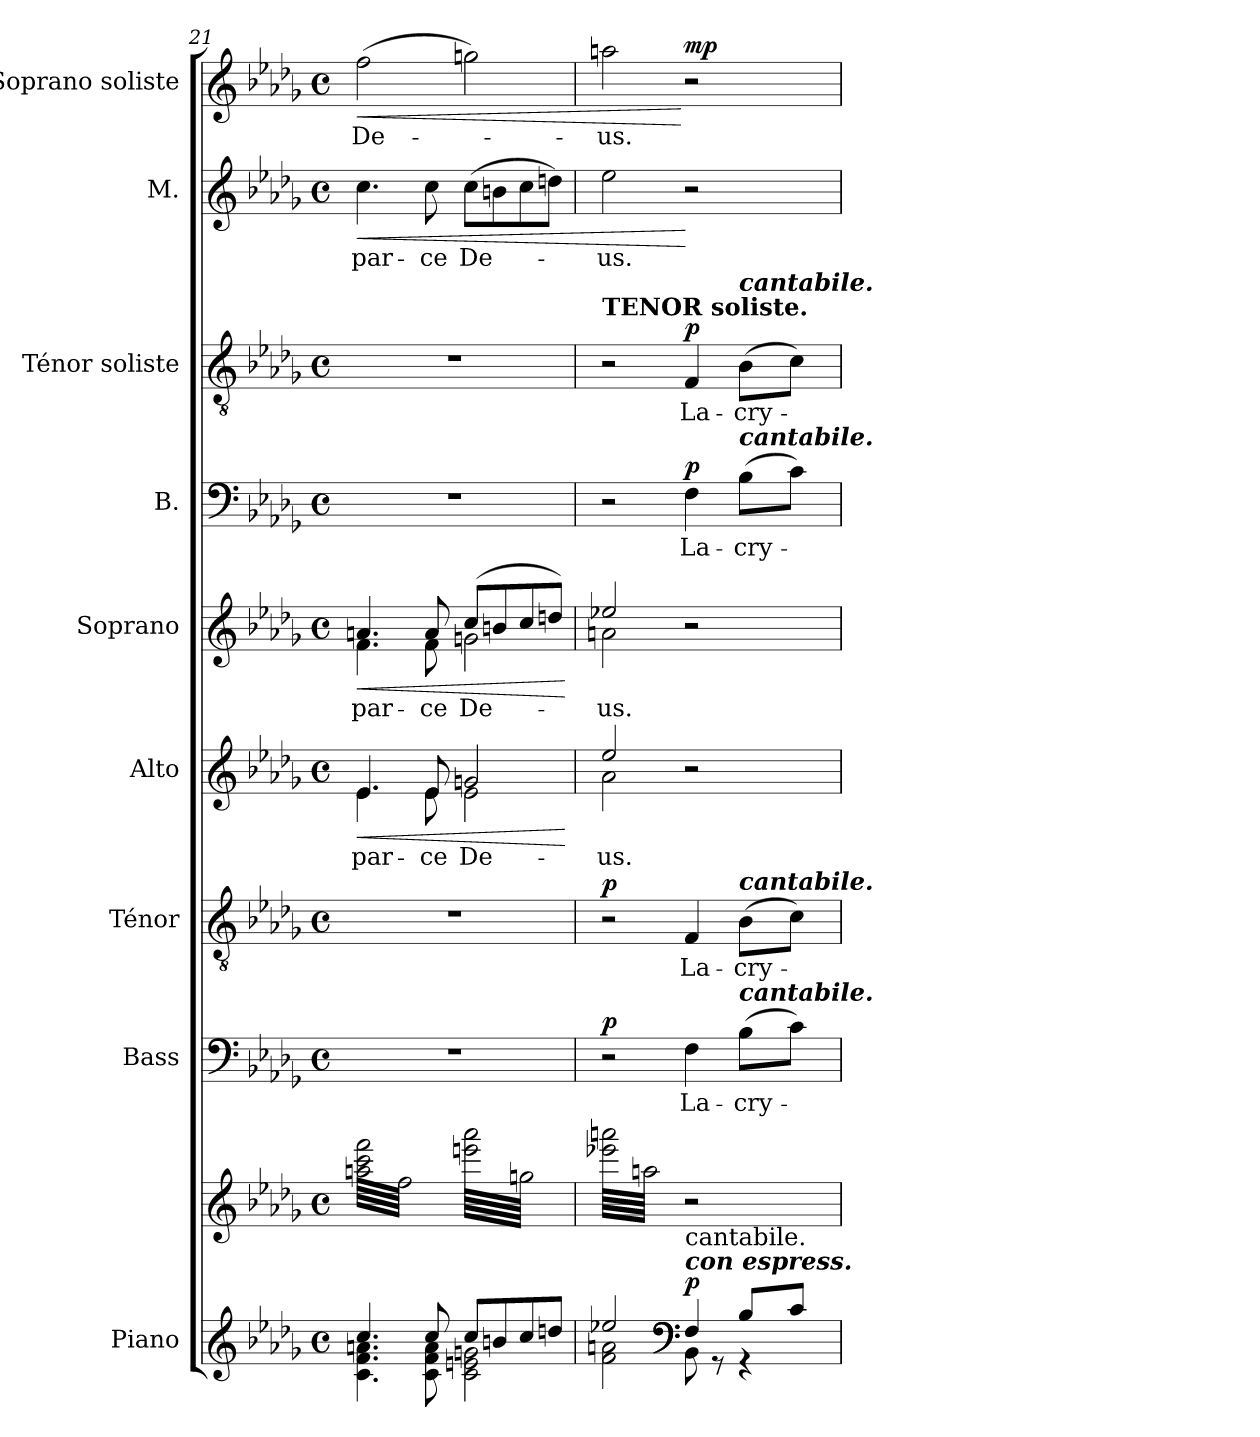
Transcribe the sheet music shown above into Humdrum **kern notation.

**kern	**kern	**dynam	**kern	**text	**dynam	**kern	**text	**dynam	**kern	**text	**dynam	**kern	**text	**dynam	**kern	**text	**dynam	**kern	**text	**dynam	**kern	**text	**dynam	**kern	**text	**dynam
*part9	*part9	*part9	*part8	*part8	*part8	*part7	*part7	*part7	*part6	*part6	*part6	*part5	*part5	*part5	*part4	*part4	*part4	*part3	*part3	*part3	*part2	*part2	*part2	*part1	*part1	*part1
*staff10	*staff9	*staff9/10	*staff8	*staff8	*staff8	*staff7	*staff7	*staff7	*staff6	*staff6	*staff6	*staff5	*staff5	*staff5	*staff4	*staff4	*staff4	*staff3	*staff3	*staff3	*staff2	*staff2	*staff2	*staff1	*staff1	*staff1
*I"Piano	*	*	*I"Bass	*	*	*I"Ténor	*	*	*I"Alto	*	*	*I"Soprano	*	*	*I"B.	*	*	*I"Ténor soliste	*	*	*I"M.	*	*	*I"Soprano soliste	*	*
*I'Pno	*	*	*I'B.	*	*	*I'T.	*	*	*I'A.	*	*	*I'S.	*	*	*I'B	*	*	*I'T.	*	*	*I'M.	*	*	*I'S.	*	*
!!LO:PB:g=z
*clefG2	*clefG2	*	*clefF4	*	*	*clefGv2	*	*	*clefG2	*	*	*clefG2	*	*	*clefF4	*	*	*clefGv2	*	*	*clefG2	*	*	*clefG2	*	*
*	*	*	*	*	*	*	*	*	*ITrd2c3	*	*	*	*	*	*	*	*	*	*	*	*	*	*	*	*	*
*k[b-e-a-d-g-]	*k[b-e-a-d-g-]	*	*k[b-e-a-d-g-]	*	*	*k[b-e-a-d-g-]	*	*	*k[b-e-]	*	*	*k[b-e-a-d-g-]	*	*	*k[b-e-a-d-g-]	*	*	*k[b-e-a-d-g-]	*	*	*k[b-e-a-d-g-]	*	*	*k[b-e-a-d-g-]	*	*
*M4/4	*M4/4	*	*M4/4	*	*	*M4/4	*	*	*M4/4	*	*	*M4/4	*	*	*M4/4	*	*	*M4/4	*	*	*M4/4	*	*	*M4/4	*	*
*met(c)	*met(c)	*	*met(c)	*	*	*met(c)	*	*	*met(c)	*	*	*met(c)	*	*	*met(c)	*	*	*met(c)	*	*	*met(c)	*	*	*met(c)	*	*
=21	=21	=21	=21	=21	=21	=21	=21	=21	=21	=21	=21	=21	=21	=21	=21	=21	=21	=21	=21	=21	=21	=21	=21	=21	=21	=21
*^	*	*	*	*	*	*	*	*	*	*	*	*	*	*	*	*	*	*	*	*	*	*	*	*	*	*
!	!	!	!	!	!	!	!	!	!	!	!	!LO:HP:b	!	!	!LO:HP:b	!	!	!	!	!	!	!	!	!LO:HP:b	!	!	!LO:HP:b
*	*	*	*	*	*	*	*	*	*	*^	*	*	*^	*	*	*	*	*	*	*	*	*	*	*	*	*	*
*	*	*tremolo	*	*	*	*	*	*	*	*	*	*	*	*	*	*	*	*	*	*	*	*	*	*	*	*	*	*	*
4.cc/	4.c\ 4.f\ 4.an\	64aan\ 64ccc\ 64fff\LLLL	.	1r	.	.	1r	.	.	4.ci/	4.ci\	par-	<	4.an/	4.f\	par-	<	1r	.	.	1r	.	.	4.cc\	par-	<	(2ff\	De-	<
.	.	64ff\	.	.	.	.	.	.	.	.	.	.	.	.	.	.	.	.	.	.	.	.	.	.	.	.	.	.	.
.	.	64aan\ 64ccc\ 64fff\	.	.	.	.	.	.	.	.	.	.	.	.	.	.	.	.	.	.	.	.	.	.	.	.	.	.	.
.	.	64ff\	.	.	.	.	.	.	.	.	.	.	.	.	.	.	.	.	.	.	.	.	.	.	.	.	.	.	.
.	.	64aan\ 64ccc\ 64fff\	.	.	.	.	.	.	.	.	.	.	.	.	.	.	.	.	.	.	.	.	.	.	.	.	.	.	.
.	.	64ff\	.	.	.	.	.	.	.	.	.	.	.	.	.	.	.	.	.	.	.	.	.	.	.	.	.	.	.
.	.	64aan\ 64ccc\ 64fff\	.	.	.	.	.	.	.	.	.	.	.	.	.	.	.	.	.	.	.	.	.	.	.	.	.	.	.
.	.	64ff\	.	.	.	.	.	.	.	.	.	.	.	.	.	.	.	.	.	.	.	.	.	.	.	.	.	.	.
.	.	64aan\ 64ccc\ 64fff\	.	.	.	.	.	.	.	.	.	.	.	.	.	.	.	.	.	.	.	.	.	.	.	.	.	.	.
.	.	64ff\	.	.	.	.	.	.	.	.	.	.	.	.	.	.	.	.	.	.	.	.	.	.	.	.	.	.	.
.	.	64aan\ 64ccc\ 64fff\	.	.	.	.	.	.	.	.	.	.	.	.	.	.	.	.	.	.	.	.	.	.	.	.	.	.	.
.	.	64ff\	.	.	.	.	.	.	.	.	.	.	.	.	.	.	.	.	.	.	.	.	.	.	.	.	.	.	.
.	.	64aan\ 64ccc\ 64fff\	.	.	.	.	.	.	.	.	.	.	.	.	.	.	.	.	.	.	.	.	.	.	.	.	.	.	.
.	.	64ff\	.	.	.	.	.	.	.	.	.	.	.	.	.	.	.	.	.	.	.	.	.	.	.	.	.	.	.
.	.	64aan\ 64ccc\ 64fff\	.	.	.	.	.	.	.	.	.	.	.	.	.	.	.	.	.	.	.	.	.	.	.	.	.	.	.
.	.	64ff\	.	.	.	.	.	.	.	.	.	.	.	.	.	.	.	.	.	.	.	.	.	.	.	.	.	.	.
.	.	64aan\ 64ccc\ 64fff\	.	.	.	.	.	.	.	.	.	.	.	.	.	.	.	.	.	.	.	.	.	.	.	.	.	.	.
.	.	64ff\	.	.	.	.	.	.	.	.	.	.	.	.	.	.	.	.	.	.	.	.	.	.	.	.	.	.	.
.	.	64aan\ 64ccc\ 64fff\	.	.	.	.	.	.	.	.	.	.	.	.	.	.	.	.	.	.	.	.	.	.	.	.	.	.	.
.	.	64ff\	.	.	.	.	.	.	.	.	.	.	.	.	.	.	.	.	.	.	.	.	.	.	.	.	.	.	.
.	.	64aan\ 64ccc\ 64fff\	.	.	.	.	.	.	.	.	.	.	.	.	.	.	.	.	.	.	.	.	.	.	.	.	.	.	.
.	.	64ff\	.	.	.	.	.	.	.	.	.	.	.	.	.	.	.	.	.	.	.	.	.	.	.	.	.	.	.
.	.	64aan\ 64ccc\ 64fff\	.	.	.	.	.	.	.	.	.	.	.	.	.	.	.	.	.	.	.	.	.	.	.	.	.	.	.
.	.	64ff\	.	.	.	.	.	.	.	.	.	.	.	.	.	.	.	.	.	.	.	.	.	.	.	.	.	.	.
8cc/	8c\ 8f\ 8a\	64aan\ 64ccc\ 64fff\	.	.	.	.	.	.	.	8ci/	8ci\	-ce	.	8a/	8f\	-ce	.	.	.	.	.	.	.	8cc\	-ce	.	.	.	.
.	.	64ff\	.	.	.	.	.	.	.	.	.	.	.	.	.	.	.	.	.	.	.	.	.	.	.	.	.	.	.
.	.	64aan\ 64ccc\ 64fff\	.	.	.	.	.	.	.	.	.	.	.	.	.	.	.	.	.	.	.	.	.	.	.	.	.	.	.
.	.	64ff\	.	.	.	.	.	.	.	.	.	.	.	.	.	.	.	.	.	.	.	.	.	.	.	.	.	.	.
.	.	64aan\ 64ccc\ 64fff\	.	.	.	.	.	.	.	.	.	.	.	.	.	.	.	.	.	.	.	.	.	.	.	.	.	.	.
.	.	64ff\	.	.	.	.	.	.	.	.	.	.	.	.	.	.	.	.	.	.	.	.	.	.	.	.	.	.	.
.	.	64aan\ 64ccc\ 64fff\	.	.	.	.	.	.	.	.	.	.	.	.	.	.	.	.	.	.	.	.	.	.	.	.	.	.	.
.	.	64ff\JJJJ	.	.	.	.	.	.	.	.	.	.	.	.	.	.	.	.	.	.	.	.	.	.	.	.	.	.	.
8cc/L	2c\ 2en\ 2gn\	64eeen\ 64aaa-\LLLL	.	.	.	.	.	.	.	2eni/	2ci\	De-	.	(8cc/L	2gn\	De-	.	.	.	.	.	.	.	(8cc\L	De-	.	2ggn\)	.	.
.	.	64ggn\	.	.	.	.	.	.	.	.	.	.	.	.	.	.	.	.	.	.	.	.	.	.	.	.	.	.	.
.	.	64eeen\ 64aaa-\	.	.	.	.	.	.	.	.	.	.	.	.	.	.	.	.	.	.	.	.	.	.	.	.	.	.	.
.	.	64ggn\	.	.	.	.	.	.	.	.	.	.	.	.	.	.	.	.	.	.	.	.	.	.	.	.	.	.	.
.	.	64eeen\ 64aaa-\	.	.	.	.	.	.	.	.	.	.	.	.	.	.	.	.	.	.	.	.	.	.	.	.	.	.	.
.	.	64ggn\	.	.	.	.	.	.	.	.	.	.	.	.	.	.	.	.	.	.	.	.	.	.	.	.	.	.	.
.	.	64eeen\ 64aaa-\	.	.	.	.	.	.	.	.	.	.	.	.	.	.	.	.	.	.	.	.	.	.	.	.	.	.	.
.	.	64ggn\	.	.	.	.	.	.	.	.	.	.	.	.	.	.	.	.	.	.	.	.	.	.	.	.	.	.	.
8bn/	.	64eeen\ 64aaa-\	.	.	.	.	.	.	.	.	.	.	.	8bn/	.	.	.	.	.	.	.	.	.	8bn\	.	.	.	.	.
.	.	64ggn\	.	.	.	.	.	.	.	.	.	.	.	.	.	.	.	.	.	.	.	.	.	.	.	.	.	.	.
.	.	64eeen\ 64aaa-\	.	.	.	.	.	.	.	.	.	.	.	.	.	.	.	.	.	.	.	.	.	.	.	.	.	.	.
.	.	64ggn\	.	.	.	.	.	.	.	.	.	.	.	.	.	.	.	.	.	.	.	.	.	.	.	.	.	.	.
.	.	64eeen\ 64aaa-\	.	.	.	.	.	.	.	.	.	.	.	.	.	.	.	.	.	.	.	.	.	.	.	.	.	.	.
.	.	64ggn\	.	.	.	.	.	.	.	.	.	.	.	.	.	.	.	.	.	.	.	.	.	.	.	.	.	.	.
.	.	64eeen\ 64aaa-\	.	.	.	.	.	.	.	.	.	.	.	.	.	.	.	.	.	.	.	.	.	.	.	.	.	.	.
.	.	64ggn\	.	.	.	.	.	.	.	.	.	.	.	.	.	.	.	.	.	.	.	.	.	.	.	.	.	.	.
8cc/	.	64eeen\ 64aaa-\	.	.	.	.	.	.	.	.	.	.	.	8cc/	.	.	.	.	.	.	.	.	.	8cc\	.	.	.	.	.
.	.	64ggn\	.	.	.	.	.	.	.	.	.	.	.	.	.	.	.	.	.	.	.	.	.	.	.	.	.	.	.
.	.	64eeen\ 64aaa-\	.	.	.	.	.	.	.	.	.	.	.	.	.	.	.	.	.	.	.	.	.	.	.	.	.	.	.
.	.	64ggn\	.	.	.	.	.	.	.	.	.	.	.	.	.	.	.	.	.	.	.	.	.	.	.	.	.	.	.
.	.	64eeen\ 64aaa-\	.	.	.	.	.	.	.	.	.	.	.	.	.	.	.	.	.	.	.	.	.	.	.	.	.	.	.
.	.	64ggn\	.	.	.	.	.	.	.	.	.	.	.	.	.	.	.	.	.	.	.	.	.	.	.	.	.	.	.
.	.	64eeen\ 64aaa-\	.	.	.	.	.	.	.	.	.	.	.	.	.	.	.	.	.	.	.	.	.	.	.	.	.	.	.
.	.	64ggn\	.	.	.	.	.	.	.	.	.	.	.	.	.	.	.	.	.	.	.	.	.	.	.	.	.	.	.
8ddn/J	.	64eeen\ 64aaa-\	.	.	.	.	.	.	.	.	.	.	.	8ddn/J)	.	.	.	.	.	.	.	.	.	8ddn\J)	.	.	.	.	.
.	.	64ggn\	.	.	.	.	.	.	.	.	.	.	.	.	.	.	.	.	.	.	.	.	.	.	.	.	.	.	.
.	.	64eeen\ 64aaa-\	.	.	.	.	.	.	.	.	.	.	.	.	.	.	.	.	.	.	.	.	.	.	.	.	.	.	.
.	.	64ggn\	.	.	.	.	.	.	.	.	.	.	.	.	.	.	.	.	.	.	.	.	.	.	.	.	.	.	.
.	.	64eeen\ 64aaa-\	.	.	.	.	.	.	.	.	.	.	.	.	.	.	.	.	.	.	.	.	.	.	.	.	.	.	.
.	.	64ggn\	.	.	.	.	.	.	.	.	.	.	.	.	.	.	.	.	.	.	.	.	.	.	.	.	.	.	.
.	.	64eeen\ 64aaa-\	.	.	.	.	.	.	.	.	.	.	.	.	.	.	.	.	.	.	.	.	.	.	.	.	.	.	.
.	.	64ggn\JJJJ	.	.	.	.	.	.	.	.	.	.	.	.	.	.	.	.	.	.	.	.	.	.	.	.	.	.	.
*	*	*	*	*	*	*	*	*	*	*v	*v	*	*	*	*	*	*	*	*	*	*	*	*	*	*	*	*	*	*
*v	*v	*	*	*	*	*	*	*	*	*	*	*	*v	*v	*	*	*	*	*	*	*	*	*	*	*	*	*	*
.	.	.	.	.	.	.	.	.	.	.	[	.	.	[	.	.	.	.	.	.	.	.	.	.	.	.
=22	=22	=22	=22	=22	=22	=22	=22	=22	=22	=22	=22	=22	=22	=22	=22	=22	=22	=22	=22	=22	=22	=22	=22	=22	=22	=22
*^	*	*	*	*	*	*	*	*	*^	*	*	*^	*	*	*	*	*	*	*	*	*	*	*	*	*	*
!	!	!	!	!	!	!	!	!	!	!	!	!	!	!	!	!	!	!	!	!	!LO:TX:a:B:t=TENOR soliste.	!	!	!	!	!	!	!	!
!	!	!	!	!	!	!LO:DY:a	!	!	!LO:DY:a	!	!	!	!	!	!	!	!	!	!	!	!	!	!	!	!	!	!	!	!
2ee-X/	2f\ 2an\	64eee-X\ 64aaan\LLLL	.	2r	.	p	2r	.	p	2cci/	2fi\	-us.	.	2ee-X/	2an\	-us.	.	2r	.	.	2r	.	.	2ee-\	-us.-	.	2aan\	-us.	.
.	.	64aan\	.	.	.	.	.	.	.	.	.	.	.	.	.	.	.	.	.	.	.	.	.	.	.	.	.	.	.
.	.	64eee-X\ 64aaan\	.	.	.	.	.	.	.	.	.	.	.	.	.	.	.	.	.	.	.	.	.	.	.	.	.	.	.
.	.	64aan\	.	.	.	.	.	.	.	.	.	.	.	.	.	.	.	.	.	.	.	.	.	.	.	.	.	.	.
.	.	64eee-X\ 64aaan\	.	.	.	.	.	.	.	.	.	.	.	.	.	.	.	.	.	.	.	.	.	.	.	.	.	.	.
.	.	64aan\	.	.	.	.	.	.	.	.	.	.	.	.	.	.	.	.	.	.	.	.	.	.	.	.	.	.	.
.	.	64eee-X\ 64aaan\	.	.	.	.	.	.	.	.	.	.	.	.	.	.	.	.	.	.	.	.	.	.	.	.	.	.	.
.	.	64aan\	.	.	.	.	.	.	.	.	.	.	.	.	.	.	.	.	.	.	.	.	.	.	.	.	.	.	.
.	.	64eee-X\ 64aaan\	.	.	.	.	.	.	.	.	.	.	.	.	.	.	.	.	.	.	.	.	.	.	.	.	.	.	.
.	.	64aan\	.	.	.	.	.	.	.	.	.	.	.	.	.	.	.	.	.	.	.	.	.	.	.	.	.	.	.
.	.	64eee-X\ 64aaan\	.	.	.	.	.	.	.	.	.	.	.	.	.	.	.	.	.	.	.	.	.	.	.	.	.	.	.
.	.	64aan\	.	.	.	.	.	.	.	.	.	.	.	.	.	.	.	.	.	.	.	.	.	.	.	.	.	.	.
.	.	64eee-X\ 64aaan\	.	.	.	.	.	.	.	.	.	.	.	.	.	.	.	.	.	.	.	.	.	.	.	.	.	.	.
.	.	64aan\	.	.	.	.	.	.	.	.	.	.	.	.	.	.	.	.	.	.	.	.	.	.	.	.	.	.	.
.	.	64eee-X\ 64aaan\	.	.	.	.	.	.	.	.	.	.	.	.	.	.	.	.	.	.	.	.	.	.	.	.	.	.	.
.	.	64aan\	.	.	.	.	.	.	.	.	.	.	.	.	.	.	.	.	.	.	.	.	.	.	.	.	.	.	.
.	.	64eee-X\ 64aaan\	.	.	.	.	.	.	.	.	.	.	.	.	.	.	.	.	.	.	.	.	.	.	.	.	.	.	.
.	.	64aan\	.	.	.	.	.	.	.	.	.	.	.	.	.	.	.	.	.	.	.	.	.	.	.	.	.	.	.
.	.	64eee-X\ 64aaan\	.	.	.	.	.	.	.	.	.	.	.	.	.	.	.	.	.	.	.	.	.	.	.	.	.	.	.
.	.	64aan\	.	.	.	.	.	.	.	.	.	.	.	.	.	.	.	.	.	.	.	.	.	.	.	.	.	.	.
.	.	64eee-X\ 64aaan\	.	.	.	.	.	.	.	.	.	.	.	.	.	.	.	.	.	.	.	.	.	.	.	.	.	.	.
.	.	64aan\	.	.	.	.	.	.	.	.	.	.	.	.	.	.	.	.	.	.	.	.	.	.	.	.	.	.	.
.	.	64eee-X\ 64aaan\	.	.	.	.	.	.	.	.	.	.	.	.	.	.	.	.	.	.	.	.	.	.	.	.	.	.	.
.	.	64aan\	.	.	.	.	.	.	.	.	.	.	.	.	.	.	.	.	.	.	.	.	.	.	.	.	.	.	.
.	.	64eee-X\ 64aaan\	.	.	.	.	.	.	.	.	.	.	.	.	.	.	.	.	.	.	.	.	.	.	.	.	.	.	.
.	.	64aan\	.	.	.	.	.	.	.	.	.	.	.	.	.	.	.	.	.	.	.	.	.	.	.	.	.	.	.
.	.	64eee-X\ 64aaan\	.	.	.	.	.	.	.	.	.	.	.	.	.	.	.	.	.	.	.	.	.	.	.	.	.	.	.
.	.	64aan\	.	.	.	.	.	.	.	.	.	.	.	.	.	.	.	.	.	.	.	.	.	.	.	.	.	.	.
.	.	64eee-X\ 64aaan\	.	.	.	.	.	.	.	.	.	.	.	.	.	.	.	.	.	.	.	.	.	.	.	.	.	.	.
.	.	64aan\	.	.	.	.	.	.	.	.	.	.	.	.	.	.	.	.	.	.	.	.	.	.	.	.	.	.	.
.	.	64eee-X\ 64aaan\	.	.	.	.	.	.	.	.	.	.	.	.	.	.	.	.	.	.	.	.	.	.	.	.	.	.	.
.	.	64aan\JJJJ	.	.	.	.	.	.	.	.	.	.	.	.	.	.	.	.	.	.	.	.	.	.	.	.	.	.	.
*	*	*Xtremolo	*	*	*	*	*	*	*	*	*	*	*	*	*	*	*	*	*	*	*	*	*	*	*	*	*	*	*
*clefF4	*	*	*	*	*	*	*	*	*	*	*	*	*	*	*	*	*	*	*	*	*	*	*	*	*	*	*	*	*
!LO:TX:a:Bi:t=con espress.	!	!	!	!	!	!	!	!	!	!	!	!	!	!	!	!	!	!	!	!	!	!	!	!	!	!	!	!	!
!LO:TX:a:t=cantabile.	!	!	!	!	!	!	!	!	!	!	!	!	!	!	!	!	!	!	!	!	!	!	!	!	!	!	!	!	!
!	!	!	!LO:DY:a=2	!	!	!	!	!	!	!	!	!	!	!	!	!	!	!	!	!LO:DY:a	!	!	!LO:DY:a	!	!	!	!	!	!LO:DY:n=1:a
4F/	8BB-\	2r	p	4F\	La-	.	4F/	La-	.	2r	2ryy	.	.	2r	2ryy	.	.	4F\	La-	p	4F/	La-	p	2r	.	[	2r	.	[ mp
.	.	.	.	.	.	.	.	.	.	.	.	.	.	.	.	.	.	.	.	.	.	.	.	.	.	.	.	.	.
.	.	.	.	.	.	.	.	.	.	.	.	.	.	.	.	.	.	.	.	.	.	.	.	.	.	.	.	.	.
.	.	.	.	.	.	.	.	.	.	.	.	.	.	.	.	.	.	.	.	.	.	.	.	.	.	.	.	.	.
.	.	.	.	.	.	.	.	.	.	.	.	.	.	.	.	.	.	.	.	.	.	.	.	.	.	.	.	.	.
.	.	.	.	.	.	.	.	.	.	.	.	.	.	.	.	.	.	.	.	.	.	.	.	.	.	.	.	.	.
.	.	.	.	.	.	.	.	.	.	.	.	.	.	.	.	.	.	.	.	.	.	.	.	.	.	.	.	.	.
.	.	.	.	.	.	.	.	.	.	.	.	.	.	.	.	.	.	.	.	.	.	.	.	.	.	.	.	.	.
.	8r	.	.	.	.	.	.	.	.	.	.	.	.	.	.	.	.	.	.	.	.	.	.	.	.	.	.	.	.
.	.	.	.	.	.	.	.	.	.	.	.	.	.	.	.	.	.	.	.	.	.	.	.	.	.	.	.	.	.
.	.	.	.	.	.	.	.	.	.	.	.	.	.	.	.	.	.	.	.	.	.	.	.	.	.	.	.	.	.
.	.	.	.	.	.	.	.	.	.	.	.	.	.	.	.	.	.	.	.	.	.	.	.	.	.	.	.	.	.
.	.	.	.	.	.	.	.	.	.	.	.	.	.	.	.	.	.	.	.	.	.	.	.	.	.	.	.	.	.
.	.	.	.	.	.	.	.	.	.	.	.	.	.	.	.	.	.	.	.	.	.	.	.	.	.	.	.	.	.
.	.	.	.	.	.	.	.	.	.	.	.	.	.	.	.	.	.	.	.	.	.	.	.	.	.	.	.	.	.
.	.	.	.	.	.	.	.	.	.	.	.	.	.	.	.	.	.	.	.	.	.	.	.	.	.	.	.	.	.
!	!	!	!	!	!	!	!	!	!	!	!	!	!	!	!	!	!	!	!	!	!LO:TX:a:Bi:t=cantabile.	!	!	!	!	!	!	!	!
!	!	!	!	!	!	!	!	!	!	!	!	!	!	!	!	!	!	!LO:TX:a:Bi:t=cantabile.	!	!	!	!	!	!	!	!	!	!	!
!	!	!	!	!	!	!	!LO:TX:a:Bi:t=cantabile.	!	!	!	!	!	!	!	!	!	!	!	!	!	!	!	!	!	!	!	!	!	!
!	!	!	!	!LO:TX:a:Bi:t=cantabile.	!	!	!	!	!	!	!	!	!	!	!	!	!	!	!	!	!	!	!	!	!	!	!	!	!
8B-/L	4r	.	.	(8B-\L	-cry-	.	(8B-\L	-cry-	.	.	.	.	.	.	.	.	.	(8B-\L	-cry-	.	(8B-\L	-cry-	.	.	.	.	.	.	.
8c/J	.	.	.	8c\J)	.	.	8c\J)	.	.	.	.	.	.	.	.	.	.	8c\J)	.	.	8c\J)	.	.	.	.	.	.	.	.
*	*	*	*	*	*	*	*	*	*	*v	*v	*	*	*	*	*	*	*	*	*	*	*	*	*	*	*	*	*	*
*v	*v	*	*	*	*	*	*	*	*	*	*	*	*v	*v	*	*	*	*	*	*	*	*	*	*	*	*	*	*
=	=	=	=	=	=	=	=	=	=	=	=	=	=	=	=	=	=	=	=	=	=	=	=	=	=	=
*-	*-	*-	*-	*-	*-	*-	*-	*-	*-	*-	*-	*-	*-	*-	*-	*-	*-	*-	*-	*-	*-	*-	*-	*-	*-	*-
